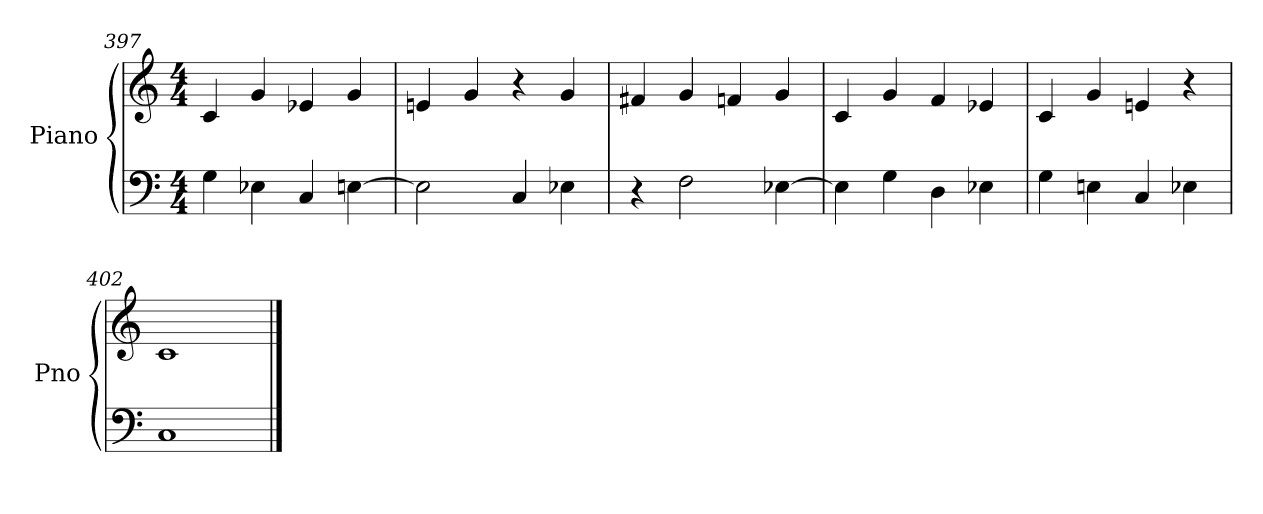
**kern	**kern
*part1	*part1
*staff2	*staff1
*I"Piano	*
*I'Pno	*
!!LO:LB:g=z
*clefF4	*clefG2
*k[]	*k[]
*M4/4	*M4/4
=397	=397
4G\	4c/
4E-X\	4g/
4C/	4e-X/
[4En\	4g/
=398	=398
2E\]	4en/
.	4g/
4C/	4r
4E-X\	4g/
=399	=399
4r	4f#X/
2F\	4g/
.	4fn/
[4E-X\	4g/
=400	=400
4E-\]	4c/
4G\	4g/
4D\	4f/
4E-X\	4e-X/
=401	=401
4G\	4c/
4En\	4g/
4C/	4en/
4E-X\	4r
=402	=402
1C	1c
==	==
*-	*-
